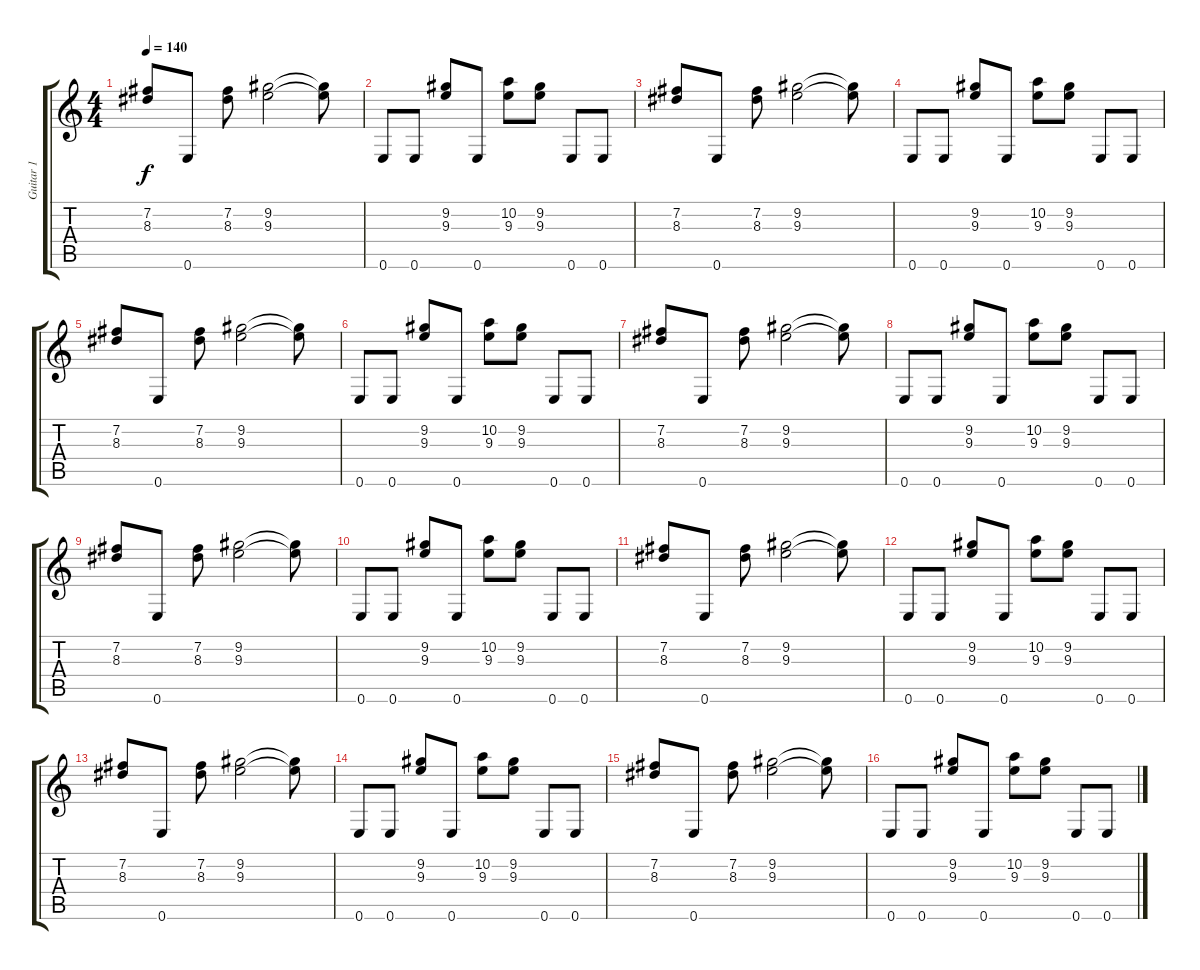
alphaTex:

\track ("Guitar 1" "Guitar 1") {instrument distortionguitar}
\staff {score tabs}
\tuning (E4 B3 G3 D3 A2 E2) {hide}
\ts (4 4)
\tempo 140
\clef g2
\ks c
(7.2 8.3).8{dy f} 0.6.8 (7.2 8.3).8 (9.2 9.3).2 (9.2{t} 9.3{t}).8 |
0.6.8 0.6.8 (9.2 9.3).8 0.6.8 (10.2 9.3).8 (9.2 9.3).8 0.6.8 0.6.8 |
(7.2 8.3).8 0.6.8 (7.2 8.3).8 (9.2 9.3).2 (9.2{t} 9.3{t}).8 |
0.6.8 0.6.8 (9.2 9.3).8 0.6.8 (10.2 9.3).8 (9.2 9.3).8 0.6.8 0.6.8 |
(7.2 8.3).8 0.6.8 (7.2 8.3).8 (9.2 9.3).2 (9.2{t} 9.3{t}).8 |
0.6.8 0.6.8 (9.2 9.3).8 0.6.8 (10.2 9.3).8 (9.2 9.3).8 0.6.8 0.6.8 |
(7.2 8.3).8 0.6.8 (7.2 8.3).8 (9.2 9.3).2 (9.2{t} 9.3{t}).8 |
0.6.8 0.6.8 (9.2 9.3).8 0.6.8 (10.2 9.3).8 (9.2 9.3).8 0.6.8 0.6.8 |
(7.2 8.3).8 0.6.8 (7.2 8.3).8 (9.2 9.3).2 (9.2{t} 9.3{t}).8 |
0.6.8 0.6.8 (9.2 9.3).8 0.6.8 (10.2 9.3).8 (9.2 9.3).8 0.6.8 0.6.8 |
(7.2 8.3).8 0.6.8 (7.2 8.3).8 (9.2 9.3).2 (9.2{t} 9.3{t}).8 |
0.6.8 0.6.8 (9.2 9.3).8 0.6.8 (10.2 9.3).8 (9.2 9.3).8 0.6.8 0.6.8 |
(7.2 8.3).8 0.6.8 (7.2 8.3).8 (9.2 9.3).2 (9.2{t} 9.3{t}).8 |
0.6.8 0.6.8 (9.2 9.3).8 0.6.8 (10.2 9.3).8 (9.2 9.3).8 0.6.8 0.6.8 |
(7.2 8.3).8 0.6.8 (7.2 8.3).8 (9.2 9.3).2 (9.2{t} 9.3{t}).8 |
0.6.8 0.6.8 (9.2 9.3).8 0.6.8 (10.2 9.3).8 (9.2 9.3).8 0.6.8 0.6.8
